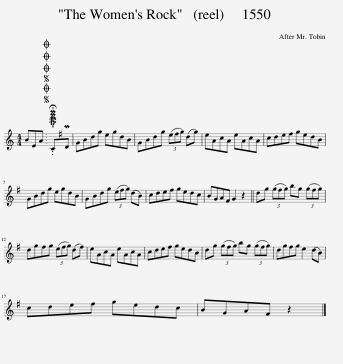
X:1
L:1/8
M:4/4
I:linebreak $
K:C
V:1 treble
V:1
 BEA |SOSOOO .!fermata!PMTuCMD | GBdg egdB | GBdg (3(e^fg) (dg) | eAcA eAcA | %5
 cde^f gedB |$ GBdg egdB | GBdg (3(e^fg) (dB) | cde^f gedc | BGA^F G2 z2 || %10
 dg (3(g^fg) bg (3(gfg) |$ dg^fg (3(efg) (df) | eAcA eAcA | cde^f gedB | dg (3(g^fg) bg (3(gfg) | %15
 dg^fg e2 (dB) |$ cde^f gedc | BGA^F z2 |] %18
